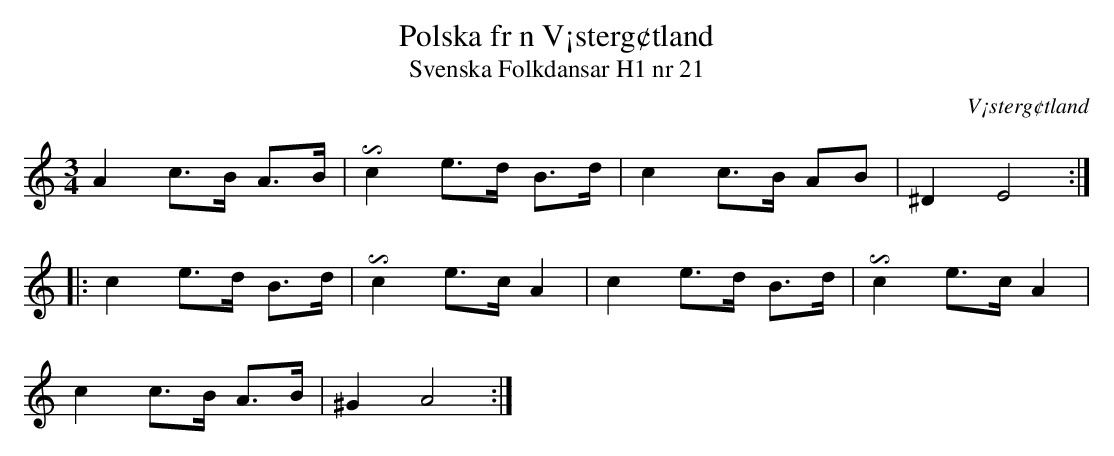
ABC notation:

X:1
T:Polska fr n V¡sterg¢tland
T:Svenska Folkdansar H1 nr 21
O:V¡sterg¢tland
U:I=invertedturn
M:3/4
L:1/8
K:Am
A2 c>B A>B | Ic2 e>d B>d | c2 c>B AB | ^D2 E4 ::
c2 e>d B>d | Ic2 e>c A2 | c2 e>d B>d | Ic2 e>c A2 |
c2 c>B A>B | ^G2 A4 :|
